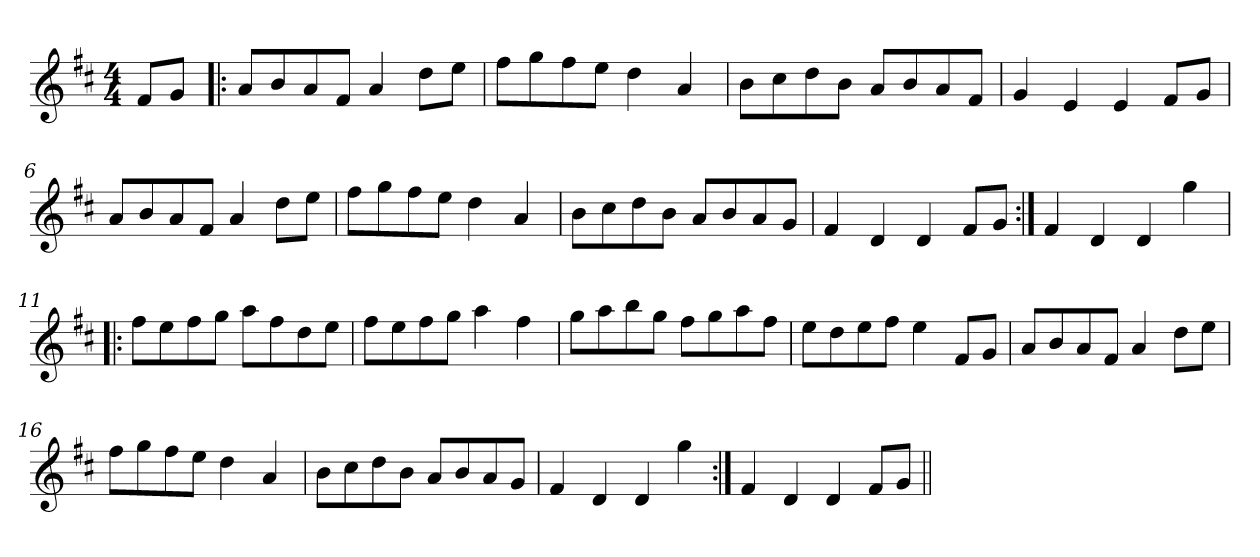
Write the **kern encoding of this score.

**kern
*part1
*staff1
*clefG2
*k[f#c#]
*D:
*M4/4
=1
8f#/L
8g/J
=2!|:
8a/L
8b/
8a/
8f#/J
4a/
8dd\L
8ee\J
=3
8ff#\L
8gg\
8ff#\
8ee\J
4dd\
4a/
=4
8b\L
8cc#\
8dd\
8b\J
8a/L
8b/
8a/
8f#/J
=5
4g/
4e/
4e/
8f#/L
8g/J
=6
8a/L
8b/
8a/
8f#/J
4a/
8dd\L
8ee\J
=7
8ff#\L
8gg\
8ff#\
8ee\J
4dd\
4a/
!!LO:LB:g=z
=8
8b\L
8cc#\
8dd\
8b\J
8a/L
8b/
8a/
8g/J
=9
4f#/
4d/
4d/
8f#/L
8g/J
=10:|!
4f#/
4d/
4d/
4gg\
=11!|:
8ff#\L
8ee\
8ff#\
8gg\J
8aa\L
8ff#\
8dd\
8ee\J
=12
8ff#\L
8ee\
8ff#\
8gg\J
4aa\
4ff#\
=13
8gg\L
8aa\
8bb\
8gg\J
8ff#\L
8gg\
8aa\
8ff#\J
!!LO:LB:g=z
=14
8ee\L
8dd\
8ee\
8ff#\J
4ee\
8f#/L
8g/J
=15
8a/L
8b/
8a/
8f#/J
4a/
8dd\L
8ee\J
=16
8ff#\L
8gg\
8ff#\
8ee\J
4dd\
4a/
=17
8b\L
8cc#\
8dd\
8b\J
8a/L
8b/
8a/
8g/J
=18
4f#/
4d/
4d/
4gg\
=19:|!
4f#/
4d/
4d/
8f#/L
8g/J
=||
*-
